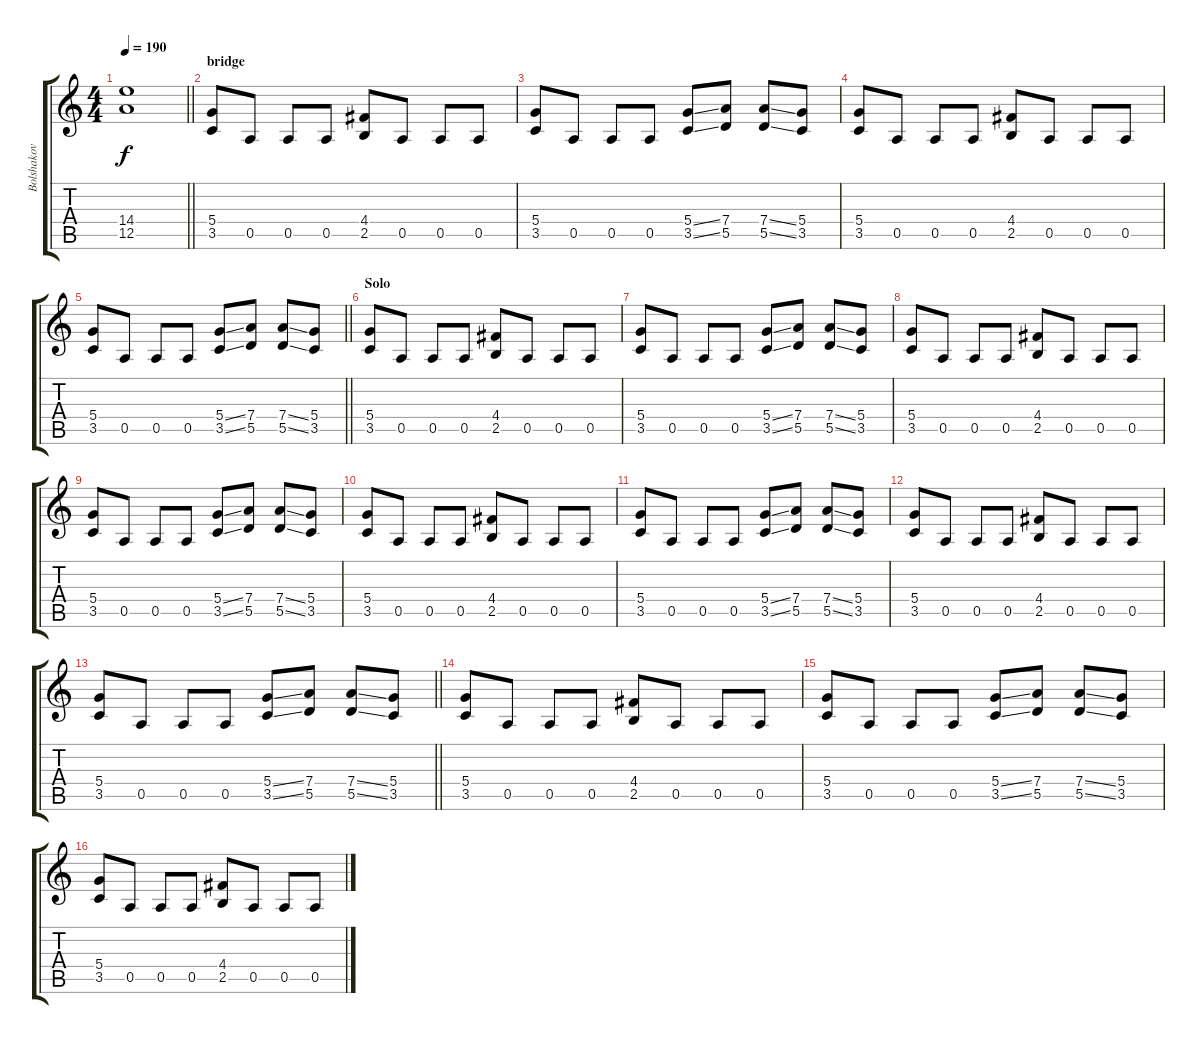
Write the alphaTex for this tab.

\track ("Bolshakov" "Bolshakov") {instrument overdrivenguitar}
\staff {score tabs}
\tuning (E4 B3 G3 D3 A2 E2) {hide}
\ts (4 4)
\tempo 190
\clef g2
\barLineRight lightlight
\ks c
(14.4{t} 12.5{t}).1{dy f} |
\section ("" "bridge")
(5.4 3.5).8 0.5.8 0.5.8 0.5.8 (4.4 2.5).8 0.5.8 0.5.8 0.5.8 |
(5.4 3.5).8 0.5.8 0.5.8 0.5.8 (5.4{ss} 3.5{ss}).8 (7.4 5.5).8 (7.4{ss} 5.5{ss}).8 (5.4 3.5).8 |
(5.4 3.5).8 0.5.8 0.5.8 0.5.8 (4.4 2.5).8 0.5.8 0.5.8 0.5.8 |
\barLineRight lightlight
(5.4 3.5).8 0.5.8 0.5.8 0.5.8 (5.4{ss} 3.5{ss}).8 (7.4 5.5).8 (7.4{ss} 5.5{ss}).8 (5.4 3.5).8 |
\section ("" "Solo")
(5.4 3.5).8 0.5.8 0.5.8 0.5.8 (4.4 2.5).8 0.5.8 0.5.8 0.5.8 |
(5.4 3.5).8 0.5.8 0.5.8 0.5.8 (5.4{ss} 3.5{ss}).8 (7.4 5.5).8 (7.4{ss} 5.5{ss}).8 (5.4 3.5).8 |
(5.4 3.5).8 0.5.8 0.5.8 0.5.8 (4.4 2.5).8 0.5.8 0.5.8 0.5.8 |
(5.4 3.5).8 0.5.8 0.5.8 0.5.8 (5.4{ss} 3.5{ss}).8 (7.4 5.5).8 (7.4{ss} 5.5{ss}).8 (5.4 3.5).8 |
(5.4 3.5).8 0.5.8 0.5.8 0.5.8 (4.4 2.5).8 0.5.8 0.5.8 0.5.8 |
(5.4 3.5).8 0.5.8 0.5.8 0.5.8 (5.4{ss} 3.5{ss}).8 (7.4 5.5).8 (7.4{ss} 5.5{ss}).8 (5.4 3.5).8 |
(5.4 3.5).8 0.5.8 0.5.8 0.5.8 (4.4 2.5).8 0.5.8 0.5.8 0.5.8 |
\barLineRight lightlight
(5.4 3.5).8 0.5.8 0.5.8 0.5.8 (5.4{ss} 3.5{ss}).8 (7.4 5.5).8 (7.4{ss} 5.5{ss}).8 (5.4 3.5).8 |
(5.4 3.5).8 0.5.8 0.5.8 0.5.8 (4.4 2.5).8 0.5.8 0.5.8 0.5.8 |
(5.4 3.5).8 0.5.8 0.5.8 0.5.8 (5.4{ss} 3.5{ss}).8 (7.4 5.5).8 (7.4{ss} 5.5{ss}).8 (5.4 3.5).8 |
(5.4 3.5).8 0.5.8 0.5.8 0.5.8 (4.4 2.5).8 0.5.8 0.5.8 0.5.8
